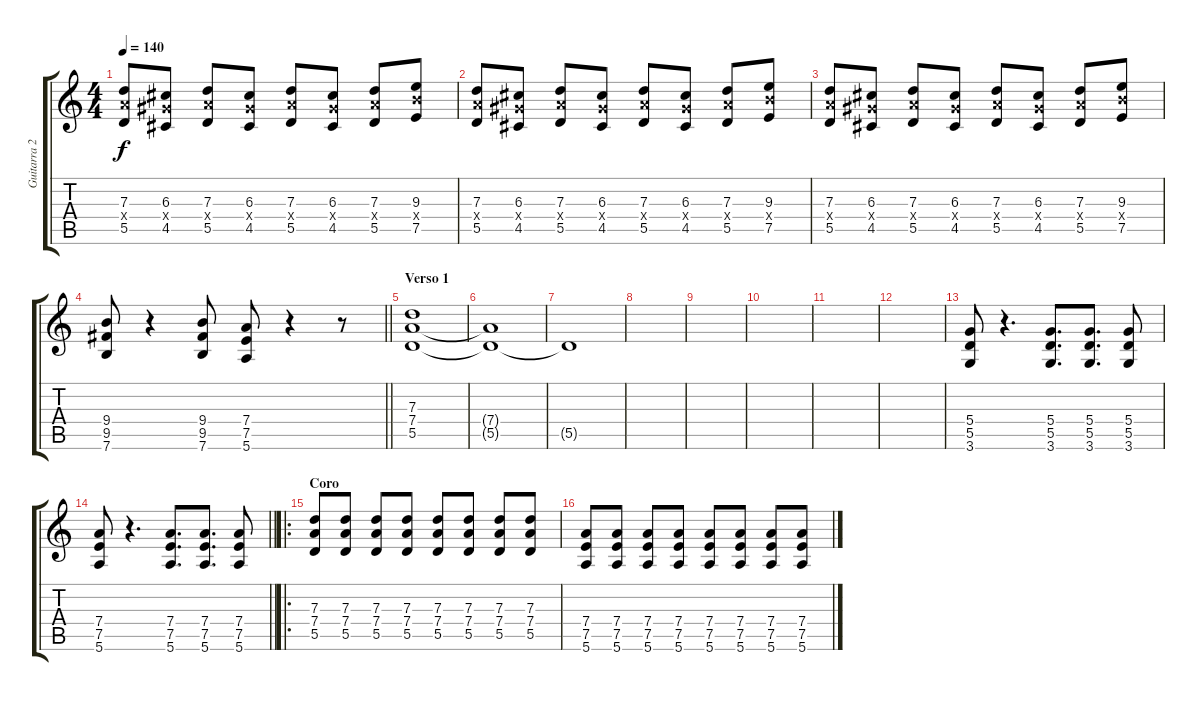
\track ("Guitarra 2" "Guitarra 2") {instrument distortionguitar}
\staff {score tabs}
\tuning (E4 B3 G3 D3 A2 E2) {hide}
\ts (4 4)
\tempo 140
\clef g2
\ks c
(7.3 7.4{x} 5.5).8{dy f} (6.3 6.4{x} 4.5).8 (7.3 7.4{x} 5.5).8 (6.3 6.4{x} 4.5).8 (7.3 7.4{x} 5.5).8 (6.3 6.4{x} 4.5).8 (7.3 7.4{x} 5.5).8 (9.3 9.4{x} 7.5).8 |
(7.3 7.4{x} 5.5).8 (6.3 6.4{x} 4.5).8 (7.3 7.4{x} 5.5).8 (6.3 6.4{x} 4.5).8 (7.3 7.4{x} 5.5).8 (6.3 6.4{x} 4.5).8 (7.3 7.4{x} 5.5).8 (9.3 9.4{x} 7.5).8 |
(7.3 7.4{x} 5.5).8 (6.3 6.4{x} 4.5).8 (7.3 7.4{x} 5.5).8 (6.3 6.4{x} 4.5).8 (7.3 7.4{x} 5.5).8 (6.3 6.4{x} 4.5).8 (7.3 7.4{x} 5.5).8 (9.3 9.4{x} 7.5).8 |
\barLineRight lightlight
(9.4 9.5 7.6).8 r.4 (9.4 9.5 7.6).8 (7.4 7.5 5.6).8 r.4 r.8 |
\section ("" "Verso 1")
(7.3 7.4 5.5).1 |
(7.4{t} 5.5{t}).1 |
5.5{t}.1 |
|
|
|
|
|
(5.4 5.5 3.6).8 r.4{d} (5.4 5.5 3.6).8{d} (5.4 5.5 3.6).8{d} (5.4 5.5 3.6).8 |
\barLineRight lightlight
(7.4 7.5 5.6).8 r.4{d} (7.4 7.5 5.6).8{d} (7.4 7.5 5.6).8{d} (7.4 7.5 5.6).8 |
\ro
\section ("" "Coro")
(7.3 7.4 5.5).8 (7.3 7.4 5.5).8 (7.3 7.4 5.5).8 (7.3 7.4 5.5).8 (7.3 7.4 5.5).8 (7.3 7.4 5.5).8 (7.3 7.4 5.5).8 (7.3 7.4 5.5).8 |
(7.4 7.5 5.6).8 (7.4 7.5 5.6).8 (7.4 7.5 5.6).8 (7.4 7.5 5.6).8 (7.4 7.5 5.6).8 (7.4 7.5 5.6).8 (7.4 7.5 5.6).8 (7.4 7.5 5.6).8
